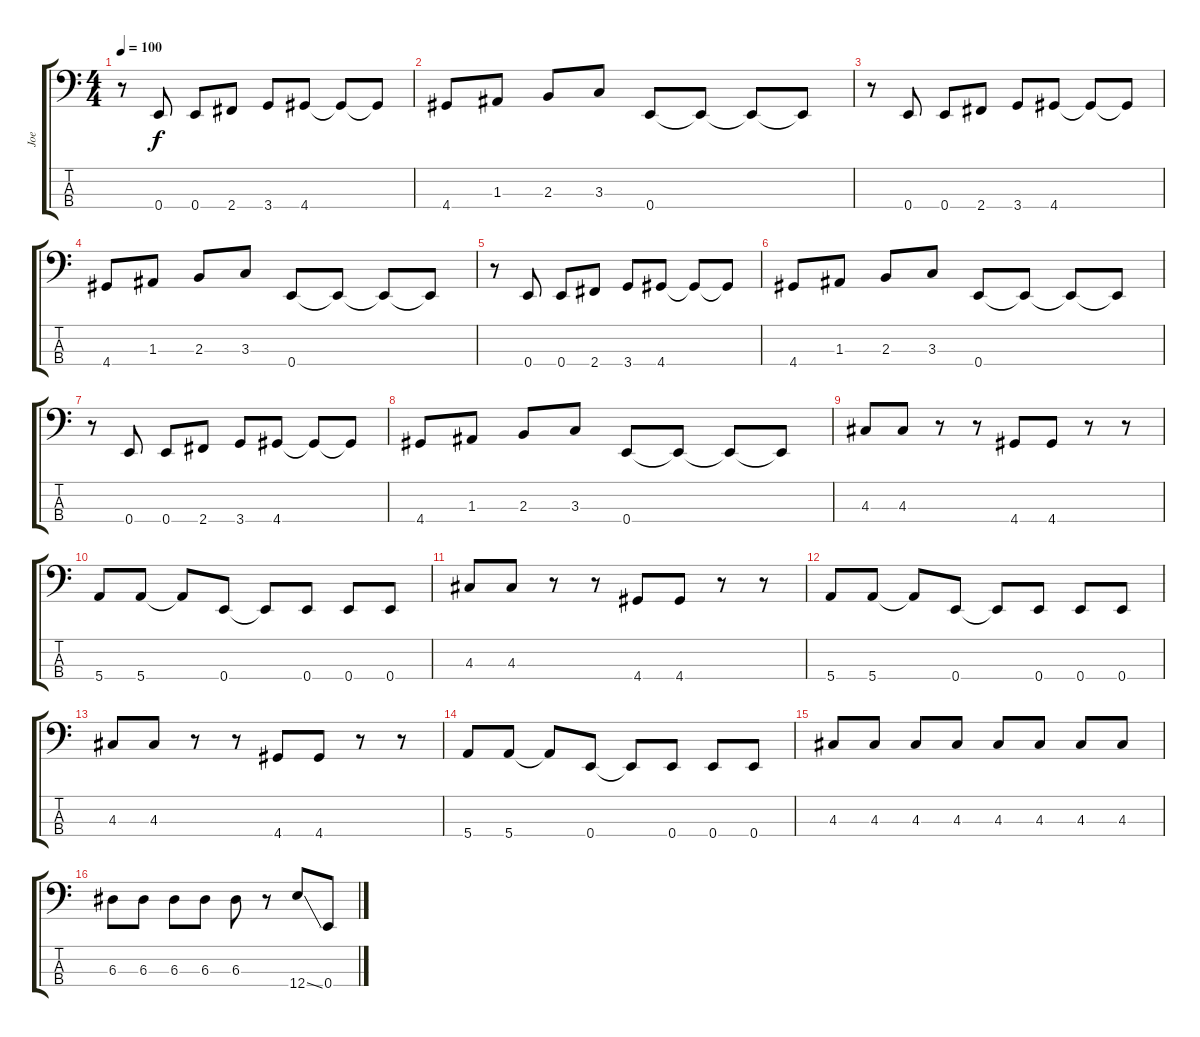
\track ("Joe" "Joe") {instrument electricbassfinger}
\staff {score tabs}
\tuning (G2 D2 A1 E1) {hide}
\ts (4 4)
\tempo 100
\clef f4
\ks c
r.8{dy f} 0.4.8 0.4.8 2.4.8 3.4.8 4.4.8 4.4{t}.8 4.4{t}.8 |
4.4.8 1.3.8 2.3.8 3.3.8 0.4.8 0.4{t}.8 0.4{t}.8 0.4{t}.8 |
r.8 0.4.8 0.4.8 2.4.8 3.4.8 4.4.8 4.4{t}.8 4.4{t}.8 |
4.4.8 1.3.8 2.3.8 3.3.8 0.4.8 0.4{t}.8 0.4{t}.8 0.4{t}.8 |
r.8 0.4.8 0.4.8 2.4.8 3.4.8 4.4.8 4.4{t}.8 4.4{t}.8 |
4.4.8 1.3.8 2.3.8 3.3.8 0.4.8 0.4{t}.8 0.4{t}.8 0.4{t}.8 |
r.8 0.4.8 0.4.8 2.4.8 3.4.8 4.4.8 4.4{t}.8 4.4{t}.8 |
4.4.8 1.3.8 2.3.8 3.3.8 0.4.8 0.4{t}.8 0.4{t}.8 0.4{t}.8 |
4.3.8 4.3.8 r.8 r.8 4.4.8 4.4.8 r.8 r.8 |
5.4.8 5.4.8 5.4{t}.8 0.4.8 0.4{t}.8 0.4.8 0.4.8 0.4.8 |
4.3.8 4.3.8 r.8 r.8 4.4.8 4.4.8 r.8 r.8 |
5.4.8 5.4.8 5.4{t}.8 0.4.8 0.4{t}.8 0.4.8 0.4.8 0.4.8 |
4.3.8 4.3.8 r.8 r.8 4.4.8 4.4.8 r.8 r.8 |
5.4.8 5.4.8 5.4{t}.8 0.4.8 0.4{t}.8 0.4.8 0.4.8 0.4.8 |
4.3.8 4.3.8 4.3.8 4.3.8 4.3.8 4.3.8 4.3.8 4.3.8 |
6.3.8 6.3.8 6.3.8 6.3.8 6.3.8 r.8 12.4{ss}.8 0.4.8
